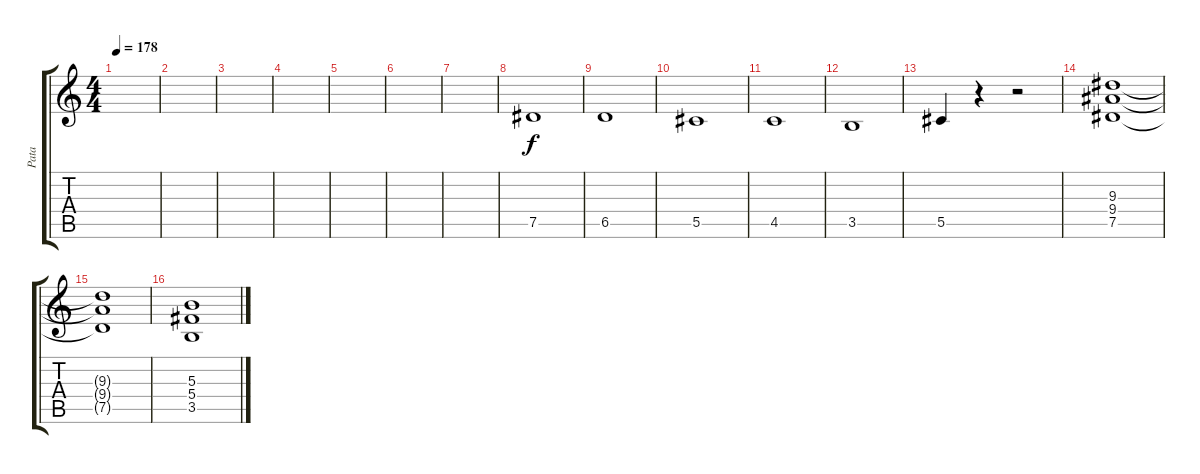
\track ("Pata" "Pata") {instrument distortionguitar}
\staff {score tabs}
\tuning (Eb4 Bb3 Gb3 Db3 Ab2 Eb2) {hide}
\ts (4 4)
\tempo 178
\clef g2
\ks c
|
|
|
|
|
|
|
7.5.1 |
6.5.1 |
5.5.1 |
4.5.1 |
3.5.1 |
5.5.4 r.4 r.2 |
(9.3 9.4 7.5).1 |
(9.3{t} 9.4{t} 7.5{t}).1 |
(5.3 5.4 3.5).1
